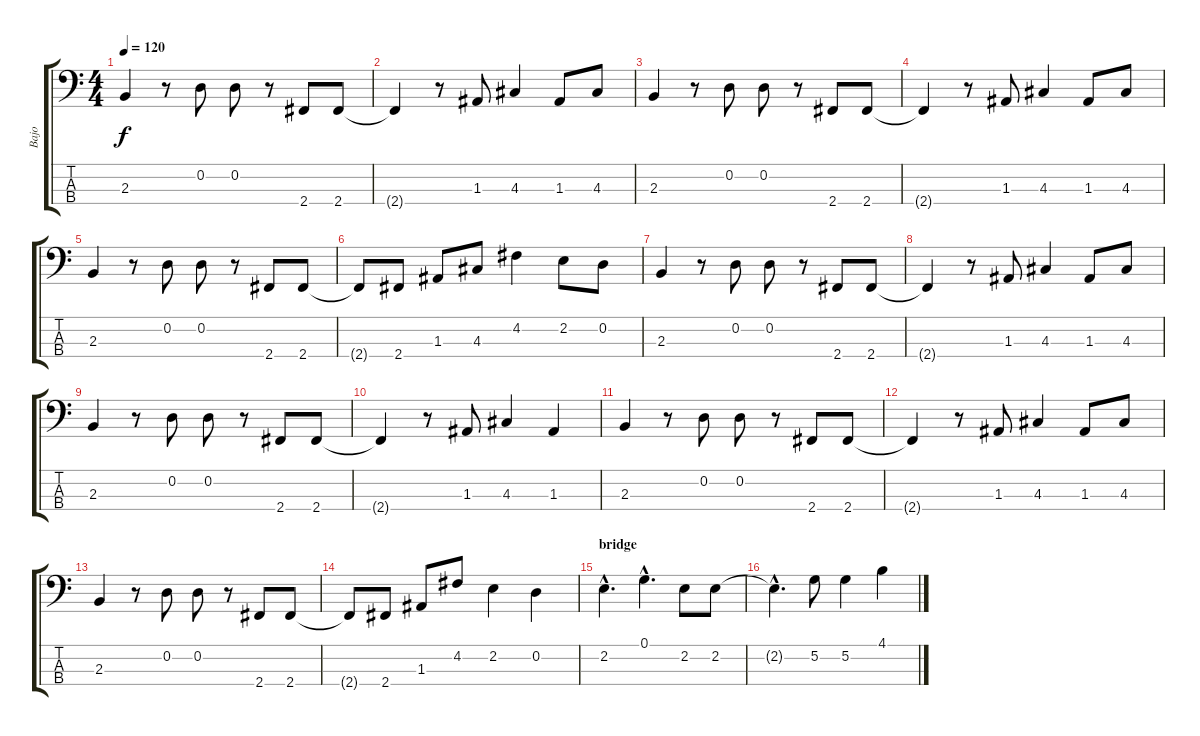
\track ("Bajo" "Bajo") {instrument electricbassfinger}
\staff {score tabs}
\tuning (G2 D2 A1 E1) {hide}
\ts (4 4)
\tempo 120
\clef f4
\ks c
2.3.4{dy f} r.8 0.2.8 0.2.8 r.8 2.4.8 2.4.8 |
2.4{t}.4 r.8 1.3.8 4.3.4 1.3.8 4.3.8 |
2.3.4 r.8 0.2.8 0.2.8 r.8 2.4.8 2.4.8 |
2.4{t}.4 r.8 1.3.8 4.3.4 1.3.8 4.3.8 |
2.3.4 r.8 0.2.8 0.2.8 r.8 2.4.8 2.4.8 |
2.4{t}.8 2.4.8 1.3.8 4.3.8 4.2.4 2.2.8 0.2.8 |
2.3.4 r.8 0.2.8 0.2.8 r.8 2.4.8 2.4.8 |
2.4{t}.4 r.8 1.3.8 4.3.4 1.3.8 4.3.8 |
2.3.4 r.8 0.2.8 0.2.8 r.8 2.4.8 2.4.8 |
2.4{t}.4 r.8 1.3.8 4.3.4 1.3.4 |
2.3.4 r.8 0.2.8 0.2.8 r.8 2.4.8 2.4.8 |
2.4{t}.4 r.8 1.3.8 4.3.4 1.3.8 4.3.8 |
2.3.4 r.8 0.2.8 0.2.8 r.8 2.4.8 2.4.8 |
2.4{t}.8 2.4.8 1.3.8 4.2.8 2.2.4 0.2.4 |
\section ("" "bridge")
2.2{hac}.4{d} 0.1{hac}.4{d} 2.2.8 2.2.8 |
2.2{hac t}.4{d} 5.2.8 5.2.4 4.1.4
